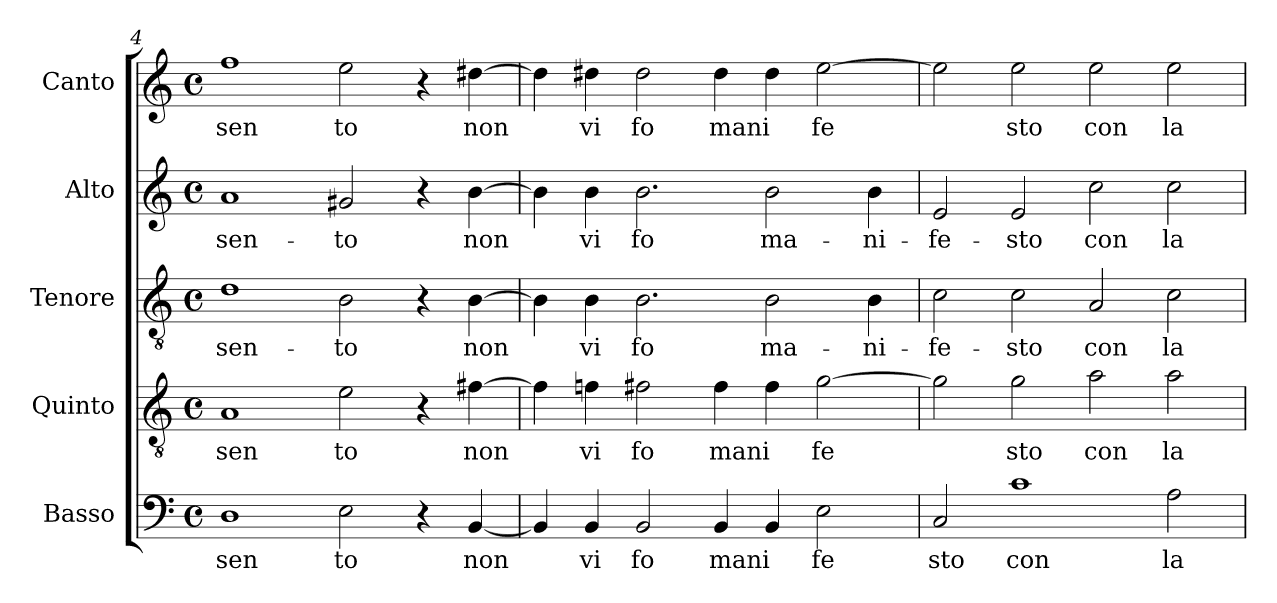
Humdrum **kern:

**kern	**text	**kern	**text	**kern	**text	**kern	**text	**kern	**text
*part5	*part5	*part4	*part4	*part3	*part3	*part2	*part2	*part1	*part1
*staff5	*staff5	*staff4	*staff4	*staff3	*staff3	*staff2	*staff2	*staff1	*staff1
*I"Basso	*	*I"Quinto	*	*I"Tenore	*	*I"Alto	*	*I"Canto	*
*clefF4	*	*clefGv2	*	*clefGv2	*	*clefG2	*	*clefG2	*
*M4/4	*	*M4/4	*	*M4/4	*	*M4/4	*	*M4/4	*
*met(c)	*	*met(c)	*	*met(c)	*	*met(c)	*	*met(c)	*
=4	=4	=4	=4	=4	=4	=4	=4	=4	=4
!	!LO:LY:b:cj	!	!LO:LY:b:cj	!	!LO:LY:b:cj	!	!LO:LY:b:cj	!	!LO:LY:b:cj
1D	sen	1A	sen	1d	sen-	1a	sen-	1ff	sen
!	!LO:LY:b:cj	!	!LO:LY:b:cj	!	!LO:LY:b:cj	!	!LO:LY:b:cj	!	!LO:LY:b:cj
2E\	to	2e\	to	2B\	-to	2g#X/	-to	2ee\	to
4r	.	4r	.	4r	.	4r	.	4r	.
!	!LO:LY:b	!	!LO:LY:b	!	!LO:LY:b	!	!LO:LY:b	!	!LO:LY:b
[<4BB/	non	[>4f#X\	non	[>4B\	non	[>4b\	non	[>4dd#X\	non
=5	=5	=5	=5	=5	=5	=5	=5	=5	=5
4BB/]	.	4f#\]	.	4B\]	.	4b\]	.	4dd#\]	.
!	!LO:LY:b:cj	!	!LO:LY:b:cj	!	!LO:LY:b:cj	!	!LO:LY:b:cj	!	!LO:LY:b:cj
4BB/	vi	4f\	vi	4B\	vi	4b\	vi	4dd#X\	vi
!	!LO:LY:b:cj	!	!LO:LY:b:cj	!	!LO:LY:b:cj	!	!LO:LY:b:cj	!	!LO:LY:b:cj
2BB/	fo	2f#X\	fo	2.B\	fo	2.b\	fo	2dd#\	fo
!	!LO:LY:b:cj	!	!LO:LY:b:cj	!	!	!	!	!	!LO:LY:b:cj
4BB/	mani	4f#\	mani	.	.	.	.	4dd#\	mani
!	!	!	!	!	!LO:LY:b:cj	!	!LO:LY:b:cj	!	!
4BB/	.	4f#\	.	2B\	ma-	2b\	ma-	4dd#\	.
!	!LO:LY:b:cj	!	!LO:LY:b:cj	!	!	!	!	!	!LO:LY:b:cj
2E\	fe	[>2g\	fe	.	.	.	.	[>2ee\	fe
!	!	!	!	!	!LO:LY:b:cj	!	!LO:LY:b:cj	!	!
.	.	.	.	4B\	-ni-	4b\	-ni-	.	.
=6	=6	=6	=6	=6	=6	=6	=6	=6	=6
!	!LO:LY:b:cj	!	!	!	!LO:LY:b:cj	!	!LO:LY:b:cj	!	!
2C/	sto	2g\]	.	2c\	-fe-	2e/	-fe-	2ee\]	.
!	!LO:LY:b:cj	!	!LO:LY:b:cj	!	!LO:LY:b:cj	!	!LO:LY:b:cj	!	!LO:LY:b:cj
1c	con	2g\	sto	2c\	-sto	2e/	-sto	2ee\	sto
!	!	!	!LO:LY:b:cj	!	!LO:LY:b:cj	!	!LO:LY:b:cj	!	!LO:LY:b:cj
.	.	2a\	con	2A/	con	2cc\	con	2ee\	con
!	!LO:LY:b:cj	!	!LO:LY:b:cj	!	!LO:LY:b:cj	!	!LO:LY:b:cj	!	!LO:LY:b:cj
2A\	la	2a\	la	2c\	la	2cc\	la	2ee\	la
=	=	=	=	=	=	=	=	=	=
*-	*-	*-	*-	*-	*-	*-	*-	*-	*-
